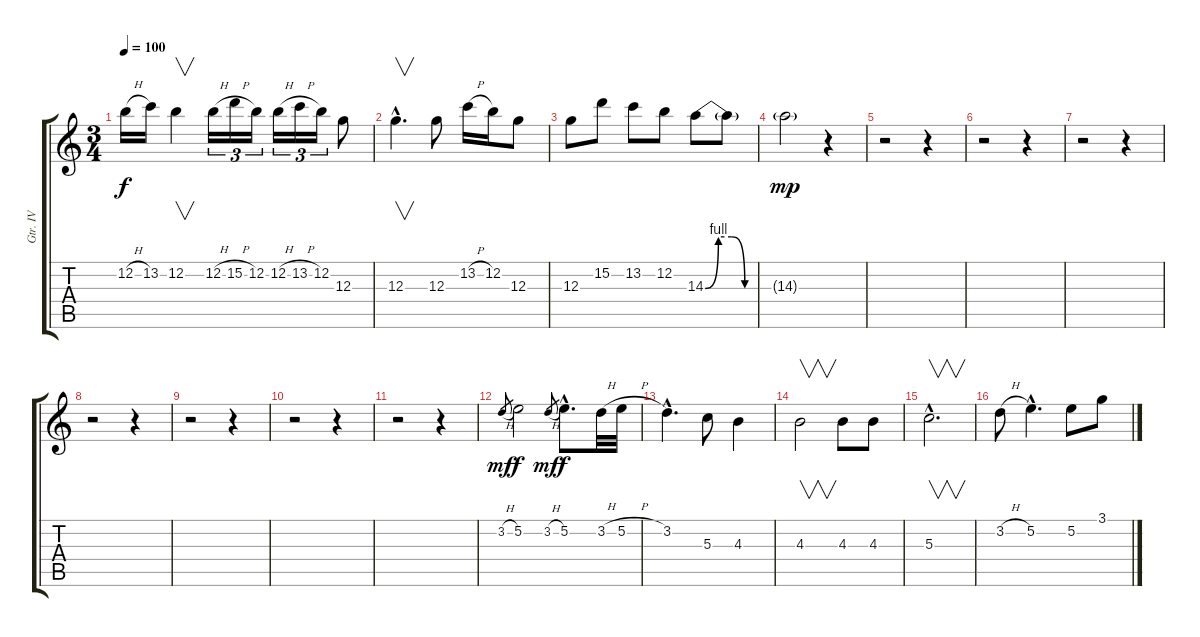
\track ("Gtr. IV" "Gtr. IV") {instrument distortionguitar}
\staff {score tabs}
\tuning (E4 B3 G3 D3 A2 E2) {hide}
\ts (3 4)
\tempo 100
\clef g2
\ks c
12.2{h}.16{dy f} 13.2.16 12.2.4{v} 12.2{h}.16{tu (3 2)} 15.2{h}.16{tu (3 2)} 12.2.16{tu (3 2)} 12.2{h}.16{tu (3 2)} 13.2{h}.16{tu (3 2)} 12.2.16{tu (3 2)} 12.3.8 |
12.3{hac}.4{v d} 12.3.8 13.2{h}.16 12.2.16 12.3.8 |
12.3.8 15.2.8 13.2.8 12.2.8 14.3{be (custom 0 0 15 4 30 4 45 0 60 0)}.8 14.3{t}.8 |
14.3{g}.2{dy mp} r.4 |
r.2 r.4 |
r.2 r.4 |
r.2 r.4 |
r.2 r.4 |
r.2 r.4 |
r.2 r.4 |
r.2 r.4 |
3.2{h}.8{gr dy mf} 5.2.2{dy f} 3.2{h}.8{gr dy mf} 5.2{hac}.8{d dy f} 3.2{h}.32 5.2{h}.32 |
3.2{hac}.4{d} 5.3.8 4.3.4 |
4.3.2{v} 4.3.8 4.3.8 |
5.3{hac}.2{v d} |
3.2{h}.8 5.2{hac}.4{d} 5.2.8 3.1.8
